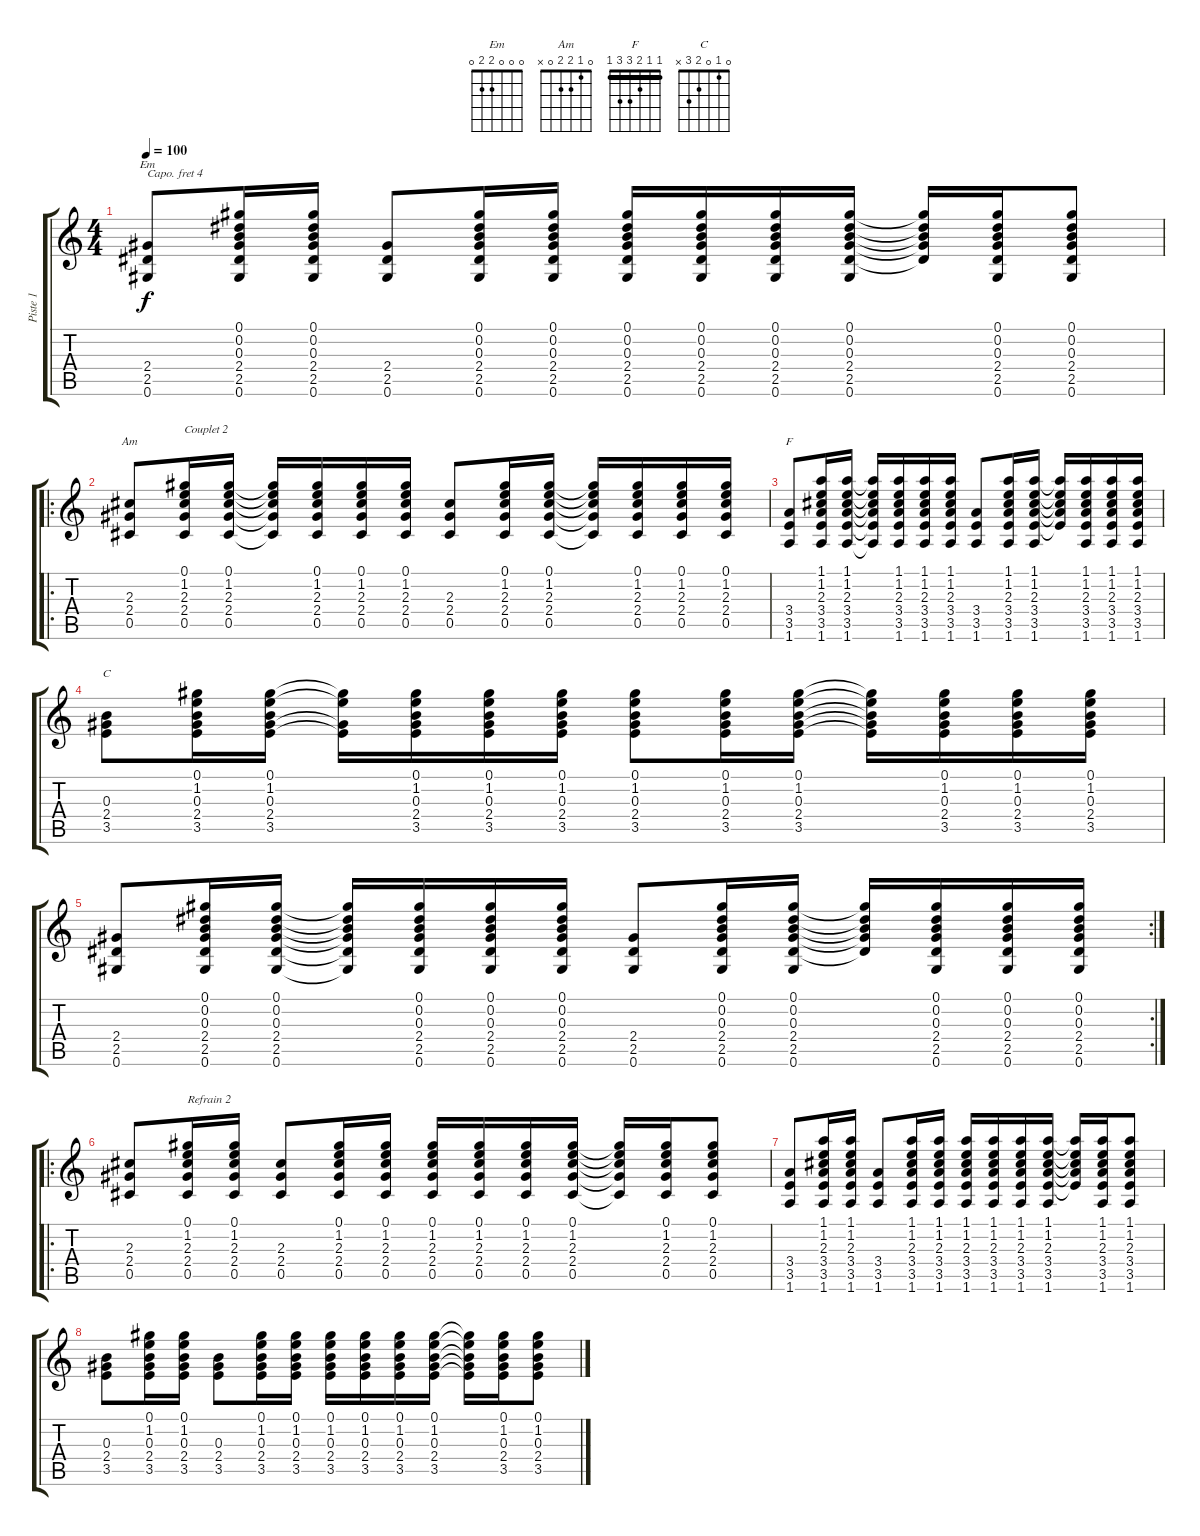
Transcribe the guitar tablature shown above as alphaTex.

\track ("Piste 1" "Piste 1") {instrument acousticguitarnylon}
\staff {score tabs}
\capo 4
\tuning (E4 B3 G3 D3 A2 E2) {hide}
\chord ("Em" 0 0 0 2 2 0)
\chord ("Am" 0 1 2 2 0 x)
\chord ("F" 1 1 2 3 3 1) {barre 1}
\chord ("C" 0 1 0 2 3 x)
\ts (4 4)
\tempo 100
\clef g2
\ks c
(2.4 2.5 0.6).8{ch "Em" dy f} (0.1 0.2 0.3 2.4 2.5 0.6).16 (0.1 0.2 0.3 2.4 2.5 0.6).16 (2.4 2.5 0.6).8 (0.1 0.2 0.3 2.4 2.5 0.6).16 (0.1 0.2 0.3 2.4 2.5 0.6).16 (0.1 0.2 0.3 2.4 2.5 0.6).16 (0.1 0.2 0.3 2.4 2.5 0.6).16 (0.1 0.2 0.3 2.4 2.5 0.6).16 (0.1 0.2 0.3 2.4 2.5 0.6).16 (0.1{t} 0.2{t} 0.3{t} 2.4{t} 2.5{t}).16 (0.1 0.2 0.3 2.4 2.5 0.6).16 (0.1 0.2 0.3 2.4 2.5 0.6).8 |
\ro
(2.3 2.4 0.5).8{ch "Am"} (0.1 1.2 2.3 2.4 0.5).16{txt "Couplet 2"} (0.1 1.2 2.3 2.4 0.5).16 (0.1{t} 1.2{t} 2.3{t} 2.4{t} 0.5{t}).16 (0.1 1.2 2.3 2.4 0.5).16 (0.1 1.2 2.3 2.4 0.5).16 (0.1 1.2 2.3 2.4 0.5).16 (2.3 2.4 0.5).8 (0.1 1.2 2.3 2.4 0.5).16 (0.1 1.2 2.3 2.4 0.5).16 (0.1{t} 1.2{t} 2.3{t} 2.4{t} 0.5{t}).16 (0.1 1.2 2.3 2.4 0.5).16 (0.1 1.2 2.3 2.4 0.5).16 (0.1 1.2 2.3 2.4 0.5).16 |
(3.4 3.5 1.6).8{ch "F"} (1.1 1.2 2.3 3.4 3.5 1.6).16 (1.1 1.2 2.3 3.4 3.5 1.6).16 (1.1{t} 1.2{t} 2.3{t} 3.4{t} 3.5{t} 1.6{t}).16 (1.1 1.2 2.3 3.4 3.5 1.6).16 (1.1 1.2 2.3 3.4 3.5 1.6).16 (1.1 1.2 2.3 3.4 3.5 1.6).16 (3.4 3.5 1.6).8 (1.1 1.2 2.3 3.4 3.5 1.6).16 (1.1 1.2 2.3 3.4 3.5 1.6).16 (1.1{t} 1.2{t} 2.3{t} 3.4{t} 3.5{t}).16 (1.1 1.2 2.3 3.4 3.5 1.6).16 (1.1 1.2 2.3 3.4 3.5 1.6).16 (1.1 1.2 2.3 3.4 3.5 1.6).16 |
(0.3 2.4 3.5).8{ch "C"} (0.1 1.2 0.3 2.4 3.5).16 (0.1 1.2 0.3 2.4 3.5).16 (0.1{t} 1.2{t} 2.4{t} 3.5{t}).16 (0.1 1.2 0.3 2.4 3.5).16 (0.1 1.2 0.3 2.4 3.5).16 (0.1 1.2 0.3 2.4 3.5).16 (0.1 1.2 0.3 2.4 3.5).8 (0.1 1.2 0.3 2.4 3.5).16 (0.1 1.2 0.3 2.4 3.5).16 (0.1{t} 1.2{t} 0.3{t} 2.4{t} 3.5{t}).16 (0.1 1.2 0.3 2.4 3.5).16 (0.1 1.2 0.3 2.4 3.5).16 (0.1 1.2 0.3 2.4 3.5).16 |
\rc 2
(2.4 2.5 0.6).8 (0.1 0.2 0.3 2.4 2.5 0.6).16 (0.1 0.2 0.3 2.4 2.5 0.6).16 (0.1{t} 0.2{t} 0.3{t} 2.4{t} 2.5{t} 0.6{t}).16 (0.1 0.2 0.3 2.4 2.5 0.6).16 (0.1 0.2 0.3 2.4 2.5 0.6).16 (0.1 0.2 0.3 2.4 2.5 0.6).16 (2.4 2.5 0.6).8 (0.1 0.2 0.3 2.4 2.5 0.6).16 (0.1 0.2 0.3 2.4 2.5 0.6).16 (0.1{t} 0.2{t} 0.3{t} 2.4{t} 2.5{t}).16 (0.1 0.2 0.3 2.4 2.5 0.6).16 (0.1 0.2 0.3 2.4 2.5 0.6).16 (0.1 0.2 0.3 2.4 2.5 0.6).16 |
\ro
(2.3 2.4 0.5).8 (0.1 1.2 2.3 2.4 0.5).16{txt "Refrain 2"} (0.1 1.2 2.3 2.4 0.5).16 (2.3 2.4 0.5).8 (0.1 1.2 2.3 2.4 0.5).16 (0.1 1.2 2.3 2.4 0.5).16 (0.1 1.2 2.3 2.4 0.5).16 (0.1 1.2 2.3 2.4 0.5).16 (0.1 1.2 2.3 2.4 0.5).16 (0.1 1.2 2.3 2.4 0.5).16 (0.1{t} 1.2{t} 2.3{t} 2.4{t} 0.5{t}).16 (0.1 1.2 2.3 2.4 0.5).16 (0.1 1.2 2.3 2.4 0.5).8 |
(3.4 3.5 1.6).8 (1.1 1.2 2.3 3.4 3.5 1.6).16 (1.1 1.2 2.3 3.4 3.5 1.6).16 (3.4 3.5 1.6).8 (1.1 1.2 2.3 3.4 3.5 1.6).16 (1.1 1.2 2.3 3.4 3.5 1.6).16 (1.1 1.2 2.3 3.4 3.5 1.6).16 (1.1 1.2 2.3 3.4 3.5 1.6).16 (1.1 1.2 2.3 3.4 3.5 1.6).16 (1.1 1.2 2.3 3.4 3.5 1.6).16 (1.1{t} 1.2{t} 2.3{t} 3.4{t} 3.5{t}).16 (1.1 1.2 2.3 3.4 3.5 1.6).16 (1.1 1.2 2.3 3.4 3.5 1.6).8 |
(0.3 2.4 3.5).8 (0.1 1.2 0.3 2.4 3.5).16 (0.1 1.2 0.3 2.4 3.5).16 (0.3 2.4 3.5).8 (0.1 1.2 0.3 2.4 3.5).16 (0.1 1.2 0.3 2.4 3.5).16 (0.1 1.2 0.3 2.4 3.5).16 (0.1 1.2 0.3 2.4 3.5).16 (0.1 1.2 0.3 2.4 3.5).16 (0.1 1.2 0.3 2.4 3.5).16 (0.1{t} 1.2{t} 0.3{t} 2.4{t} 3.5{t}).16 (0.1 1.2 0.3 2.4 3.5).16 (0.1 1.2 0.3 2.4 3.5).8
